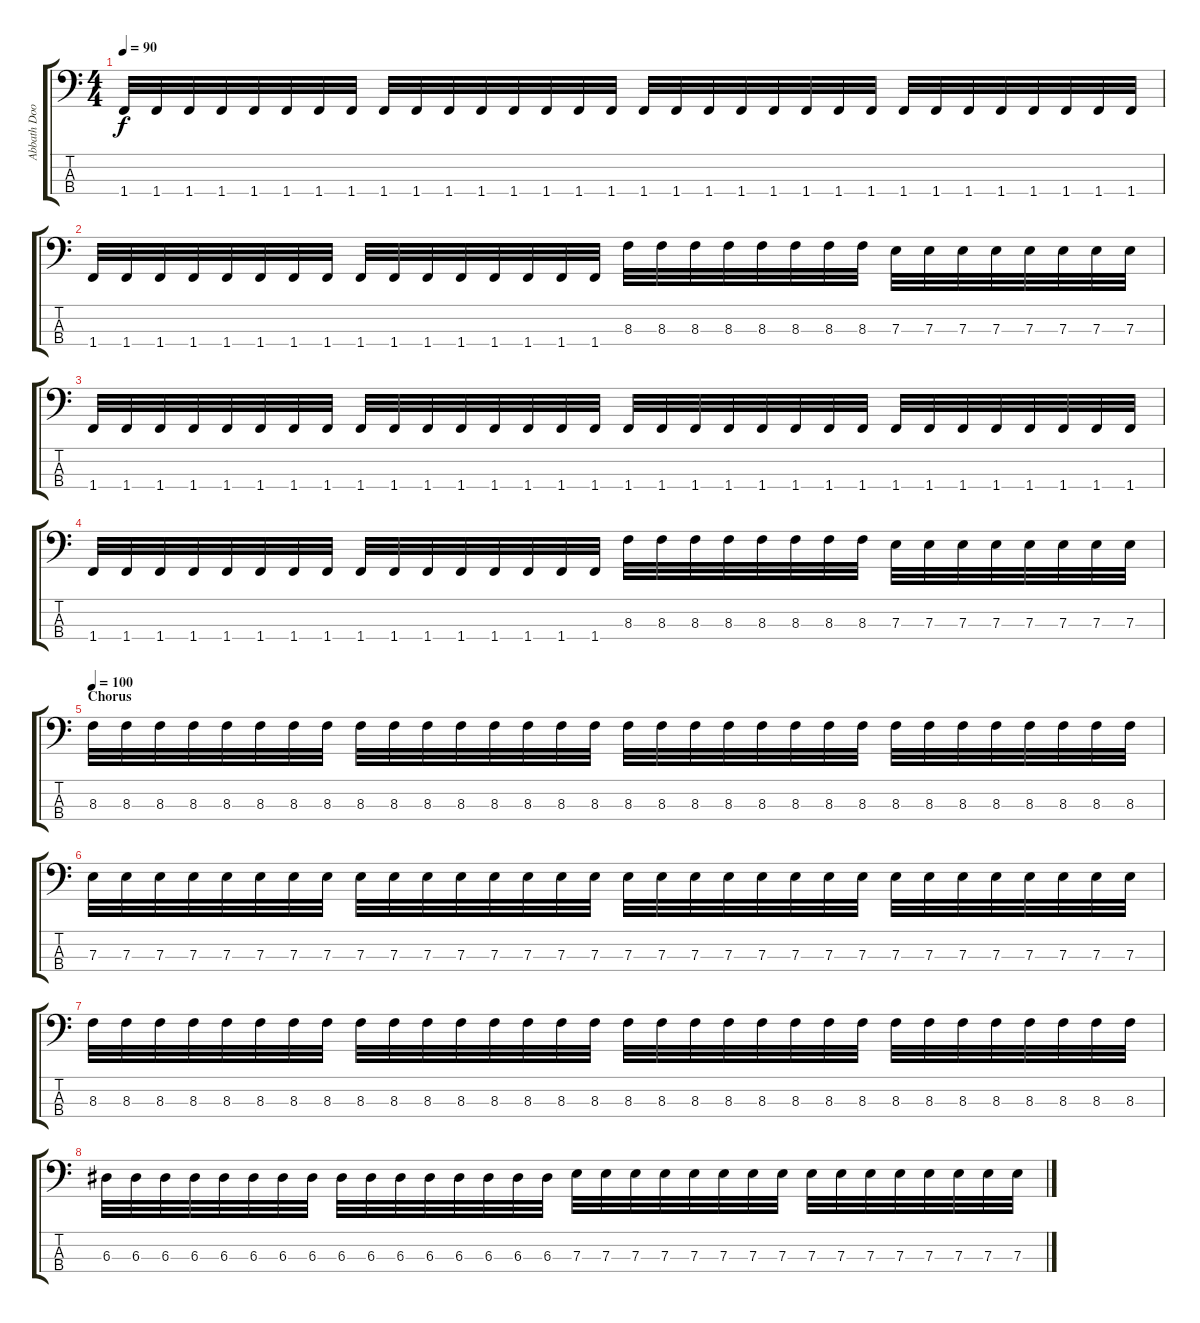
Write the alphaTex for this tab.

\track ("Abbath Doom Occulta" "Abbath Doo") {instrument electricbasspick}
\staff {score tabs}
\tuning (G2 D2 A1 E1) {hide}
\ts (4 4)
\tempo 90
\clef f4
\ks c
1.4.32{dy f} 1.4.32 1.4.32 1.4.32 1.4.32 1.4.32 1.4.32 1.4.32 1.4.32 1.4.32 1.4.32 1.4.32 1.4.32 1.4.32 1.4.32 1.4.32 1.4.32 1.4.32 1.4.32 1.4.32 1.4.32 1.4.32 1.4.32 1.4.32 1.4.32 1.4.32 1.4.32 1.4.32 1.4.32 1.4.32 1.4.32 1.4.32 |
1.4.32 1.4.32 1.4.32 1.4.32 1.4.32 1.4.32 1.4.32 1.4.32 1.4.32 1.4.32 1.4.32 1.4.32 1.4.32 1.4.32 1.4.32 1.4.32 8.3.32 8.3.32 8.3.32 8.3.32 8.3.32 8.3.32 8.3.32 8.3.32 7.3.32 7.3.32 7.3.32 7.3.32 7.3.32 7.3.32 7.3.32 7.3.32 |
1.4.32 1.4.32 1.4.32 1.4.32 1.4.32 1.4.32 1.4.32 1.4.32 1.4.32 1.4.32 1.4.32 1.4.32 1.4.32 1.4.32 1.4.32 1.4.32 1.4.32 1.4.32 1.4.32 1.4.32 1.4.32 1.4.32 1.4.32 1.4.32 1.4.32 1.4.32 1.4.32 1.4.32 1.4.32 1.4.32 1.4.32 1.4.32 |
1.4.32 1.4.32 1.4.32 1.4.32 1.4.32 1.4.32 1.4.32 1.4.32 1.4.32 1.4.32 1.4.32 1.4.32 1.4.32 1.4.32 1.4.32 1.4.32 8.3.32 8.3.32 8.3.32 8.3.32 8.3.32 8.3.32 8.3.32 8.3.32 7.3.32 7.3.32 7.3.32 7.3.32 7.3.32 7.3.32 7.3.32 7.3.32 |
\section ("" "Chorus")
\tempo 100
8.3.32 8.3.32 8.3.32 8.3.32 8.3.32 8.3.32 8.3.32 8.3.32 8.3.32 8.3.32 8.3.32 8.3.32 8.3.32 8.3.32 8.3.32 8.3.32 8.3.32 8.3.32 8.3.32 8.3.32 8.3.32 8.3.32 8.3.32 8.3.32 8.3.32 8.3.32 8.3.32 8.3.32 8.3.32 8.3.32 8.3.32 8.3.32 |
7.3.32 7.3.32 7.3.32 7.3.32 7.3.32 7.3.32 7.3.32 7.3.32 7.3.32 7.3.32 7.3.32 7.3.32 7.3.32 7.3.32 7.3.32 7.3.32 7.3.32 7.3.32 7.3.32 7.3.32 7.3.32 7.3.32 7.3.32 7.3.32 7.3.32 7.3.32 7.3.32 7.3.32 7.3.32 7.3.32 7.3.32 7.3.32 |
8.3.32 8.3.32 8.3.32 8.3.32 8.3.32 8.3.32 8.3.32 8.3.32 8.3.32 8.3.32 8.3.32 8.3.32 8.3.32 8.3.32 8.3.32 8.3.32 8.3.32 8.3.32 8.3.32 8.3.32 8.3.32 8.3.32 8.3.32 8.3.32 8.3.32 8.3.32 8.3.32 8.3.32 8.3.32 8.3.32 8.3.32 8.3.32 |
6.3.32 6.3.32 6.3.32 6.3.32 6.3.32 6.3.32 6.3.32 6.3.32 6.3.32 6.3.32 6.3.32 6.3.32 6.3.32 6.3.32 6.3.32 6.3.32 7.3.32 7.3.32 7.3.32 7.3.32 7.3.32 7.3.32 7.3.32 7.3.32 7.3.32 7.3.32 7.3.32 7.3.32 7.3.32 7.3.32 7.3.32 7.3.32
